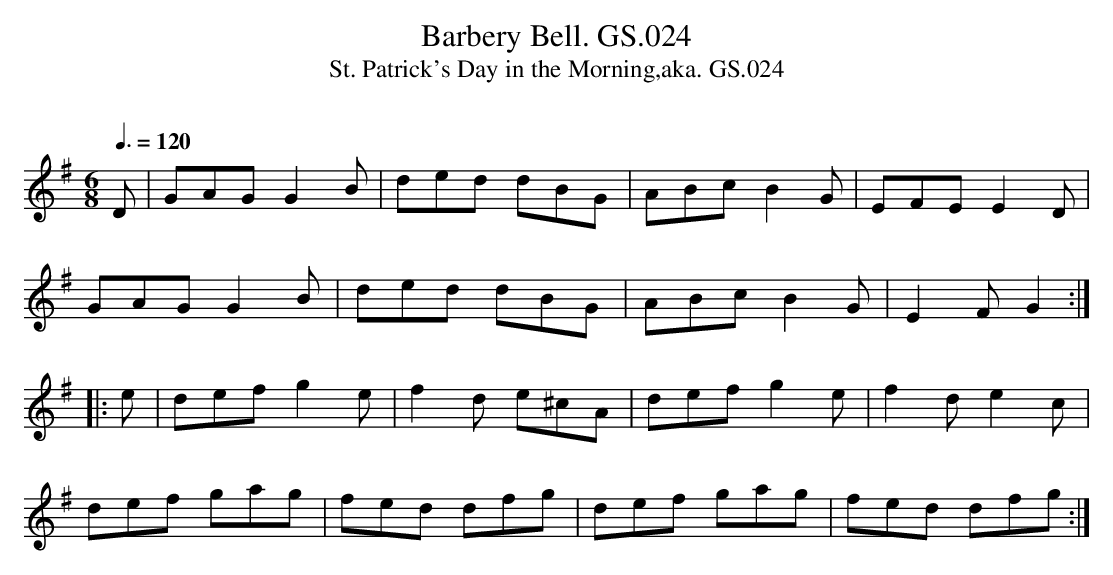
X:1
T:Barbery Bell. GS.024
T:St. Patrick's Day in the Morning,aka. GS.024
M:6/8
L:1/8
Q:3/8=120
O:
K:G major
D | GAG G2B | ded dBG | ABc B2G | EFE E2D |
GAG G2B | ded dBG | ABc B2G | E2 F G2 :|
|:e | def g2e | f2d e^cA | def g2e | f2d e2 c |
def gag | fed dfg | def gag | fed dfg :|
